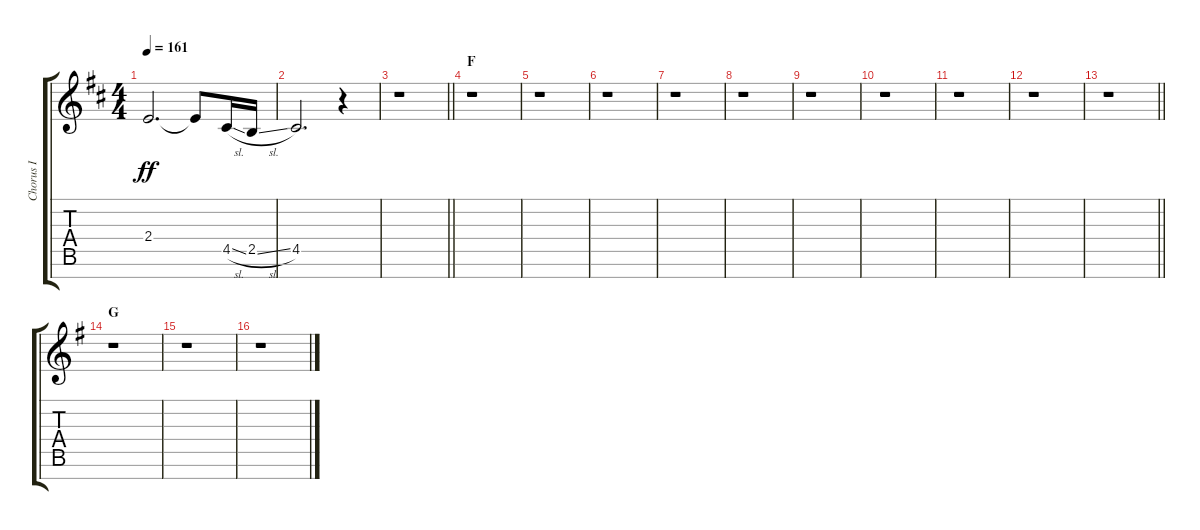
\track ("Chorus I" "Chorus I") {instrument voiceoohs}
\staff {score tabs}
\tuning (E5 B4 G4 D4 A3 E3 B2) {hide}
\ts (4 4)
\tempo 161
\clef g2
\ks d
2.4{t}.2{d dy ff} 2.4{t}.8 4.5{sl}.16 2.5{sl}.16 |
4.5.2{d} r.4 |
\barLineRight lightlight
r.1 |
\section ("" "F")
r.1 |
r.1 |
r.1 |
r.1 |
r.1 |
r.1 |
r.1 |
r.1 |
r.1 |
\barLineRight lightlight
r.1 |
\section ("" "G")
\ks g
r.1 |
r.1 |
r.1
